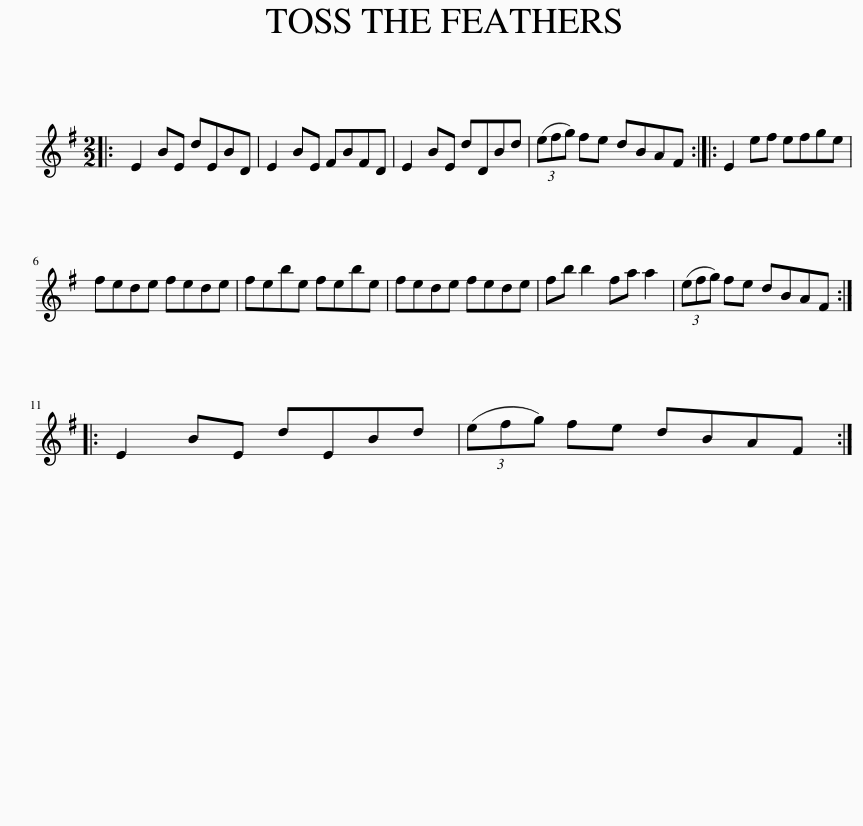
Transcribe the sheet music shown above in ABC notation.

X:1
L:1/8
M:2/2
I:linebreak $
K:Emin
V:1 treble
V:1
|: E2 BE dEBD | E2 BE FBFD | E2 BE dDBd | (3(efg) fe dBAF :: E2 ef efge |$ %5
 fede fede | febe febe | fede fede | fb b2 fa a2 | (3(efg) fe dBAF ::$ %10
 E2 BE dEBd | (3(efg) fe dBAF :| %12
